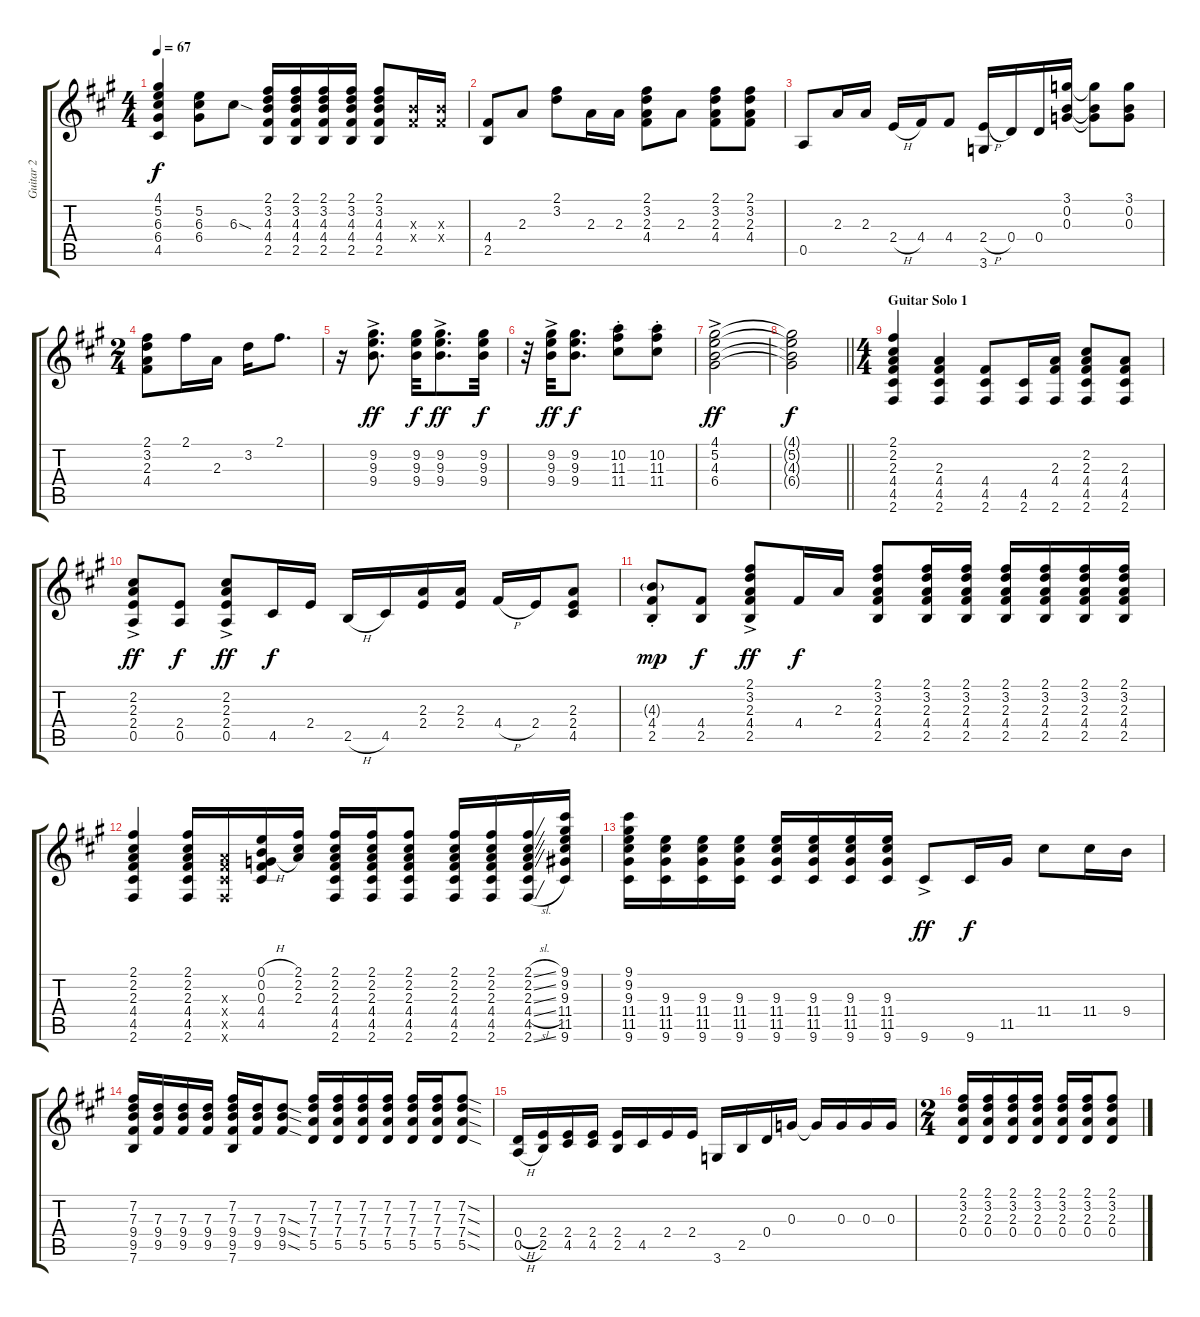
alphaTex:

\track ("Guitar 2  (Duane Allman)" "Guitar 2  ") {instrument overdrivenguitar}
\staff {score tabs}
\tuning (E4 B3 G3 D3 A2 E2) {hide}
\ts (4 4)
\tempo 67
\clef g2
\ks a
(4.1 5.2 6.3 6.4 4.5).4{dy f} (5.2 6.3 6.4).8 6.3{sod}.8 (2.1 3.2 4.3 4.4 2.5).16 (2.1 3.2 4.3 4.4 2.5).16 (2.1 3.2 4.3 4.4 2.5).16 (2.1 3.2 4.3 4.4 2.5).16 (2.1 3.2 4.3 4.4 2.5).8 (4.3{x} 4.4{x}).16 (4.3{x} 4.4{x}).16 |
(4.4 2.5).8 2.3.8 (2.1 3.2).8 2.3.16 2.3.16 (2.1 3.2 2.3 4.4).8 2.3.8 (2.1 3.2 2.3 4.4).8 (2.1 3.2 2.3 4.4).8 |
0.5.8 2.3.16 2.3.16 2.4{h}.16 4.4.16 4.4.8 (2.4{h} 3.6).16 0.4.16 0.4.16 (3.1 0.2 0.3).16 (3.1{t} 0.2{t} 0.3{t}).8 (3.1 0.2 0.3).8 |
\ts (2 4)
(2.1 3.2 2.3 4.4).8 2.1.16 2.3.16 3.2.16 2.1.8{d} |
r.16 (9.2{ac} 9.3{ac} 9.4{ac}).8{d dy ff} (9.2 9.3 9.4).32{dy f} (9.2{ac} 9.3{ac} 9.4{ac}).8{d dy ff} (9.2 9.3 9.4).32{dy f} |
r.32 (9.2{ac} 9.3{ac} 9.4{ac}).32{dy ff} (9.2 9.3 9.4).8{d dy f} (10.2{st} 11.3{st} 11.4{st}).8 (10.2{st} 11.3{st} 11.4{st}).8 |
(4.1{ac} 5.2{ac} 4.3{ac} 6.4{ac}).2{dy ff} |
\barLineRight lightlight
(4.1{t} 5.2{t} 4.3{t} 6.4{t}).2{dy f} |
\ts (4 4)
\section ("" "Guitar Solo 1")
(2.1 2.2 2.3 4.4 4.5 2.6).4 (2.3 4.4 4.5 2.6).4 (4.4 4.5 2.6).8 (4.5 2.6).16 (2.3 4.4 2.6).16 (2.2 2.3 4.4 4.5 2.6).8 (2.3 4.4 4.5 2.6).8 |
(2.2{ac} 2.3{ac} 2.4{ac} 0.5{ac}).8{dy ff} (2.4 0.5).8{dy f} (2.2{ac} 2.3{ac} 2.4{ac} 0.5{ac}).8{dy ff} 4.5.16{dy f} 2.4.16 2.5{h}.16 4.5.16 (2.3 2.4).16 (2.3 2.4).16 4.4{h}.16 2.4.16 (2.3 2.4 4.5).8 |
(4.3{g st} 4.4{st} 2.5{st}).8{dy mp} (4.4 2.5).8{dy f} (2.1 3.2{ac} 2.3{ac} 4.4{ac} 2.5{ac}).8{dy ff} 4.4.16{dy f} 2.3.16 (2.1 3.2 2.3 4.4 2.5).8 (2.1 3.2 2.3 4.4 2.5).16 (2.1 3.2 2.3 4.4 2.5).16 (2.1 3.2 2.3 4.4 2.5).16 (2.1 3.2 2.3 4.4 2.5).16 (2.1 3.2 2.3 4.4 2.5).16 (2.1 3.2 2.3 4.4 2.5).16 |
(2.1 2.2 2.3 4.4 4.5 2.6).4 (2.1 2.2 2.3 4.4 4.5 2.6).16 (2.3{x} 4.4{x} 4.5{x} 2.6{x}).16 (0.1{h} 0.2{h} 0.3{h} 4.4 4.5).16 (2.1 2.2 2.3).16 (2.1 2.2 2.3 4.4 4.5 2.6).16 (2.1 2.2 2.3 4.4 4.5 2.6).16 (2.1 2.2 2.3 4.4 4.5 2.6).8 (2.1 2.2 2.3 4.4 4.5 2.6).16 (2.1 2.2 2.3 4.4 4.5 2.6).16 (2.1{sl} 2.2{sl} 2.3{sl} 4.4{sl} 4.5 2.6{sl}).16 (9.1 9.2 9.3 11.4 11.5 9.6).16 |
(9.1 9.2 9.3 11.4 11.5 9.6).16 (9.3 11.4 11.5 9.6).16 (9.3 11.4 11.5 9.6).16 (9.3 11.4 11.5 9.6).16 (9.3 11.4 11.5 9.6).16 (9.3 11.4 11.5 9.6).16 (9.3 11.4 11.5 9.6).16 (9.3 11.4 11.5 9.6).16 9.6{ac}.8{dy ff} 9.6.16{dy f} 11.5.16 11.4.8 11.4.16 9.4.16 |
(7.2 7.3 9.4 9.5 7.6).16 (7.3 9.4 9.5).16 (7.3 9.4 9.5).16 (7.3 9.4 9.5).16 (7.2 7.3 9.4 9.5 7.6).16 (7.3 9.4 9.5).16 (7.3{sod} 9.4{sod} 9.5{sod}).8 (7.2 7.3 7.4 5.5).16 (7.2 7.3 7.4 5.5).16 (7.2 7.3 7.4 5.5).16 (7.2 7.3 7.4 5.5).16 (7.2 7.3 7.4 5.5).16 (7.2 7.3 7.4 5.5).16 (7.2{sod} 7.3{sod} 7.4{sod} 5.5{sod}).8 |
(0.4{h} 0.5{h}).16 (2.4 2.5).16 (2.4 4.5).16 (2.4 4.5).16 (2.4 2.5).16 4.5.16 2.4.16 2.4.16 3.6.16 2.5.16 0.4.16 0.3.16 0.3{t}.16 0.3.16 0.3.16 0.3.16 |
\ts (2 4)
(2.1 3.2 2.3 0.4).16 (2.1 3.2 2.3 0.4).16 (2.1 3.2 2.3 0.4).16 (2.1 3.2 2.3 0.4).16 (2.1 3.2 2.3 0.4).16 (2.1 3.2 2.3 0.4).16 (2.1 3.2 2.3 0.4).8
